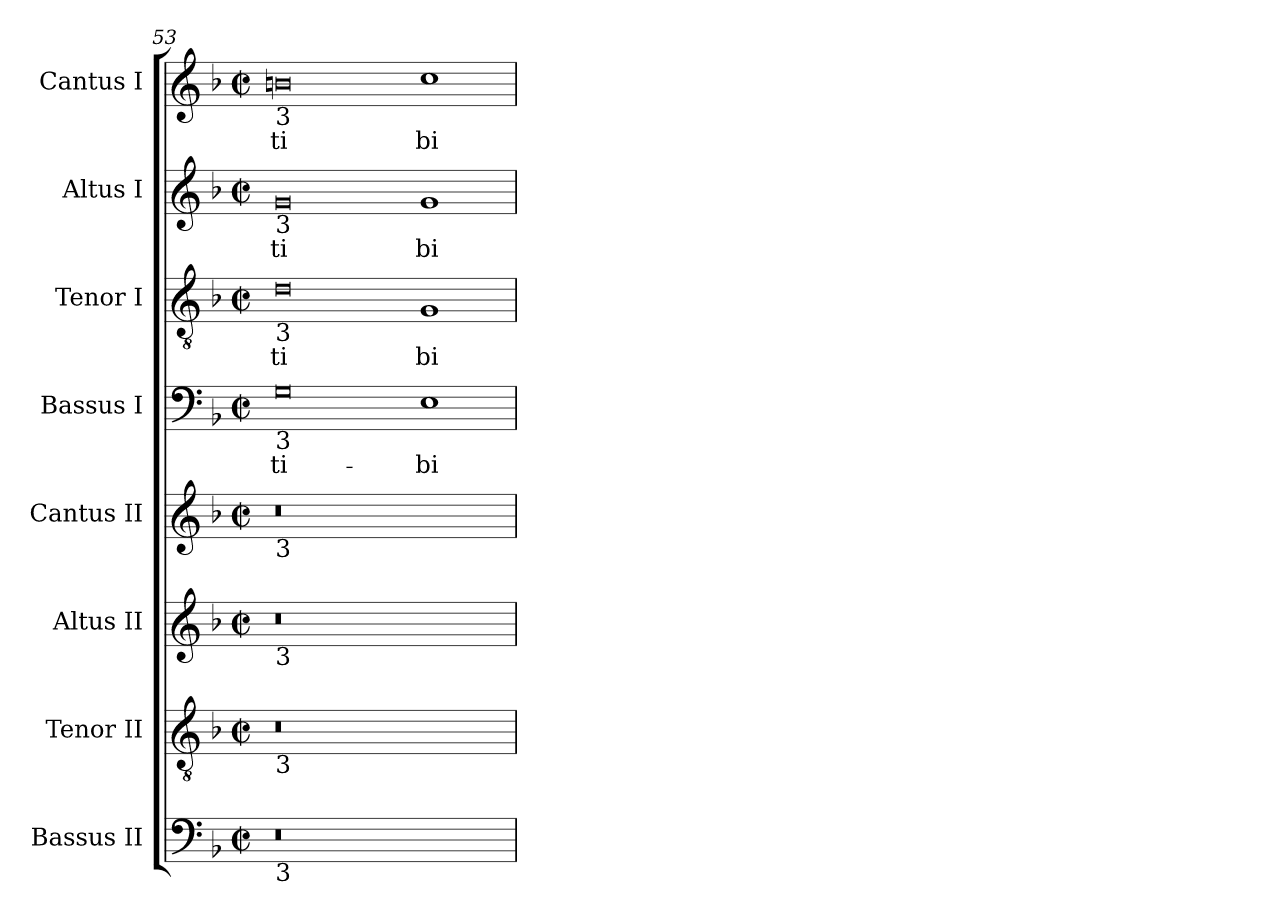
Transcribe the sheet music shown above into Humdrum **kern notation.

**kern	**kern	**kern	**kern	**kern	**text	**kern	**text	**kern	**text	**kern	**text
*part8	*part7	*part6	*part5	*part4	*part4	*part3	*part3	*part2	*part2	*part1	*part1
*staff8	*staff7	*staff6	*staff5	*staff4	*staff4	*staff3	*staff3	*staff2	*staff2	*staff1	*staff1
*I"Bassus II	*I"Tenor II	*I"Altus II	*I"Cantus II	*I"Bassus I	*	*I"Tenor I	*	*I"Altus I	*	*I"Cantus I	*
*clefF4	*clefGv2	*clefG2	*clefG2	*clefF4	*	*clefGv2	*	*clefG2	*	*clefG2	*
*k[b-]	*k[b-]	*k[b-]	*k[b-]	*k[b-]	*	*k[b-]	*	*k[b-]	*	*k[b-]	*
*F:	*F:	*F:	*F:	*F:	*	*F:	*	*F:	*	*F:	*
*M2/2	*M2/2	*M2/2	*M2/2	*M2/2	*	*M2/2	*	*M2/2	*	*M2/2	*
*met(c|)	*met(c|)	*met(c|)	*met(c|)	*met(c|)	*	*met(c|)	*	*met(c|)	*	*met(c|)	*
=53	=53	=53	=53	=53	=53	=53	=53	=53	=53	=53	=53
!	!	!	!	!	!	!	!	!	!	!LO:TX:b:t=3	!
!	!	!	!	!	!	!	!	!LO:TX:b:t=3	!	!	!
!	!	!	!	!	!	!LO:TX:b:t=3	!	!	!	!	!
!	!	!	!	!LO:TX:b:t=3	!	!	!	!	!	!	!
!	!	!	!LO:TX:b:t=3	!	!	!	!	!	!	!	!
!	!	!LO:TX:b:t=3	!	!	!	!	!	!	!	!	!
!	!LO:TX:b:t=3	!	!	!	!	!	!	!	!	!	!
!LO:TX:b:t=3	!	!	!	!	!	!	!	!	!	!	!
!	!	!	!	!	!LO:LY:b:cj	!	!LO:LY:b:cj	!	!LO:LY:b:cj	!	!LO:LY:b:cj
0.r	0.r	0.r	0.r	0G	ti-	0d	ti	0g	ti	0bn	ti
!	!	!	!	!	!LO:LY:b:cj	!	!LO:LY:b:cj	!	!LO:LY:b:cj	!	!LO:LY:b:cj
.	.	.	.	1E	-bi	1G	bi	1g	bi	1cc	bi
=	=	=	=	=	=	=	=	=	=	=	=
*-	*-	*-	*-	*-	*-	*-	*-	*-	*-	*-	*-
